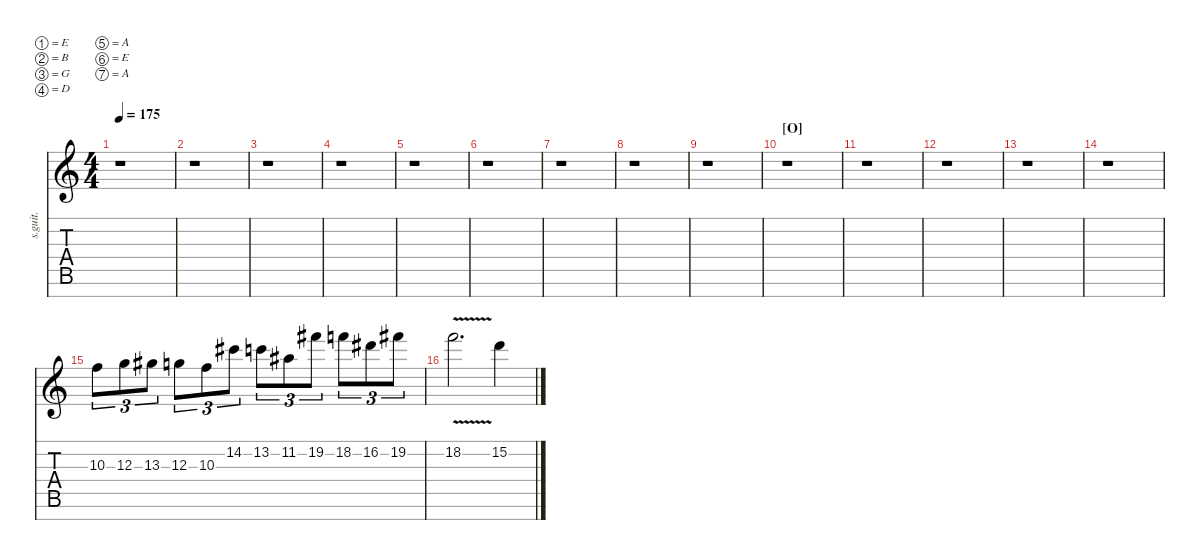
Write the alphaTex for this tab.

\defaultSystemsLayout 4
\hideDynamics
\bracketExtendMode nobrackets
\track ("Lead Guitar 2" "s.guit.") {instrument distortionguitar}
\staff {score tabs}
\tuning (E4 B3 G3 D3 A2 E2 A1)
\ts (4 4)
\tempo 175
\clef g2
\ks c
r.1{dy f} |
r.1 |
r.1 |
r.1 |
r.1 |
r.1 |
r.1 |
r.1 |
r.1 |
\section ("O" "")
r.1 |
r.1 |
r.1 |
r.1 |
r.1 |
10.3.8{tu (3 2)} 12.3.8{tu (3 2)} 13.3{acc #}.8{tu (3 2)} 12.3.8{tu (3 2)} 10.3.8{tu (3 2)} 14.2{acc #}.8{tu (3 2)} 13.2.8{tu (3 2)} 11.2{acc #}.8{tu (3 2)} 19.2{acc #}.8{tu (3 2)} 18.2.8{tu (3 2)} 16.2{acc #}.8{tu (3 2)} 19.2{acc #}.8{tu (3 2)} |
18.2{v}.2{d} 15.2.4
